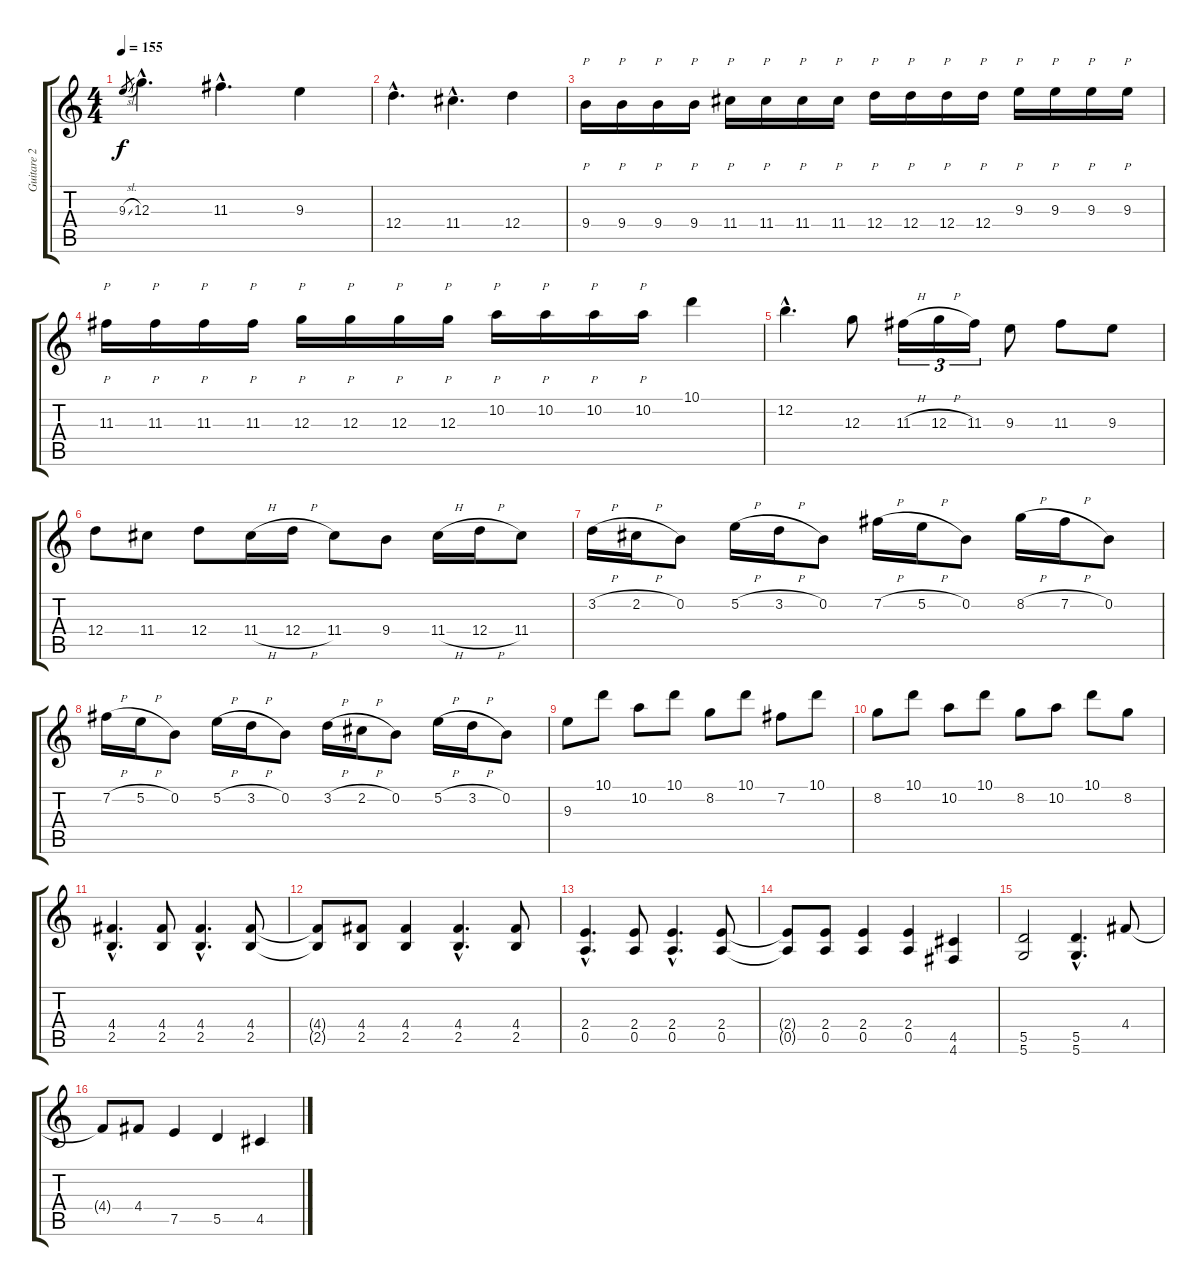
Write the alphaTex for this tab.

\track ("Guitare 2" "Guitare 2") {instrument distortionguitar}
\staff {score tabs}
\tuning (E4 B3 G3 D3 A2 D2) {hide}
\ts (4 4)
\tempo 155
\clef g2
\ks c
9.3{sl}.8{gr dy f} 12.3{hac}.4{d} 11.3{hac}.4{d} 9.3.4 |
12.4{hac}.4{d} 11.4{hac}.4{d} 12.4.4 |
9.4.16{p} 9.4.16{p} 9.4.16{p} 9.4.16{p} 11.4.16{p} 11.4.16{p} 11.4.16{p} 11.4.16{p} 12.4.16{p} 12.4.16{p} 12.4.16{p} 12.4.16{p} 9.3.16{p} 9.3.16{p} 9.3.16{p} 9.3.16{p} |
11.3.16{p} 11.3.16{p} 11.3.16{p} 11.3.16{p} 12.3.16{p} 12.3.16{p} 12.3.16{p} 12.3.16{p} 10.2.16{p} 10.2.16{p} 10.2.16{p} 10.2.16{p} 10.1.4 |
12.2{hac}.4{d} 12.3.8 11.3{h}.16{tu (3 2)} 12.3{h}.16{tu (3 2)} 11.3.16{tu (3 2)} 9.3.8 11.3.8 9.3.8 |
12.4.8 11.4.8 12.4.8 11.4{h}.16 12.4{h}.16 11.4.8 9.4.8 11.4{h}.16 12.4{h}.16 11.4.8 |
3.2{h}.16 2.2{h}.16 0.2.8 5.2{h}.16 3.2{h}.16 0.2.8 7.2{h}.16 5.2{h}.16 0.2.8 8.2{h}.16 7.2{h}.16 0.2.8 |
7.2{h}.16 5.2{h}.16 0.2.8 5.2{h}.16 3.2{h}.16 0.2.8 3.2{h}.16 2.2{h}.16 0.2.8 5.2{h}.16 3.2{h}.16 0.2.8 |
9.3.8 10.1.8 10.2.8 10.1.8 8.2.8 10.1.8 7.2.8 10.1.8 |
8.2.8 10.1.8 10.2.8 10.1.8 8.2.8 10.2.8 10.1.8 8.2.8 |
(4.4{hac} 2.5{hac}).4{d} (4.4 2.5).8 (4.4{hac} 2.5{hac}).4{d} (4.4 2.5).8 |
(4.4{t} 2.5{t}).8 (4.4 2.5).8 (4.4 2.5).4 (4.4{hac} 2.5{hac}).4{d} (4.4 2.5).8 |
(2.4{hac} 0.5{hac}).4{d} (2.4 0.5).8 (2.4{hac} 0.5{hac}).4{d} (2.4 0.5).8 |
(2.4{t} 0.5{t}).8 (2.4 0.5).8 (2.4 0.5).4 (2.4 0.5).4 (4.5 4.6).4 |
(5.5 5.6).2 (5.5{hac} 5.6{hac}).4{d} 4.4.8 |
4.4{t}.8 4.4.8 7.5.4 5.5.4 4.5.4
